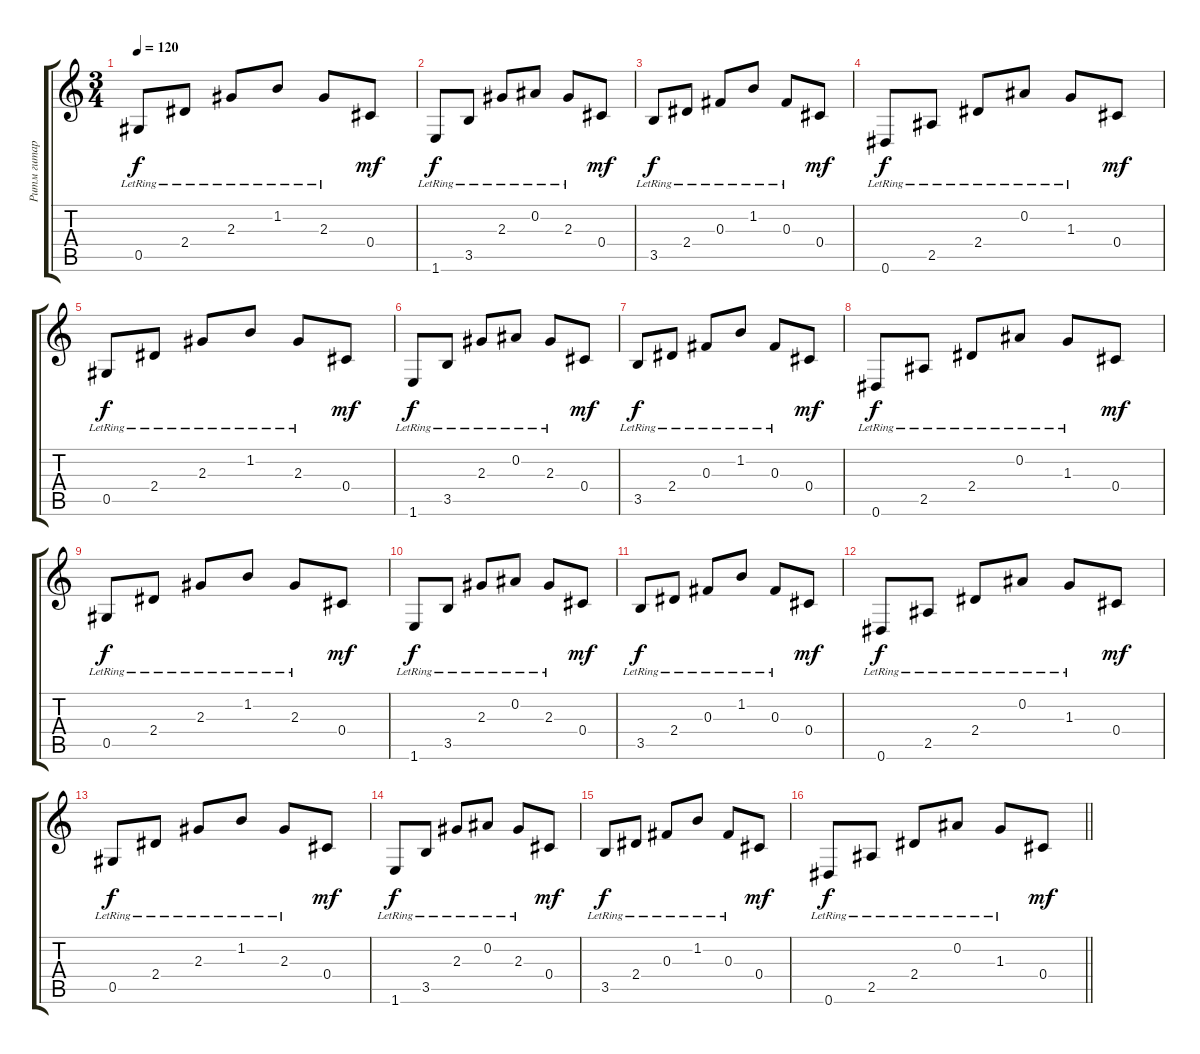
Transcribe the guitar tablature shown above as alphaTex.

\track ("Ритм гитара 1" "Ритм гитар") {instrument electricguitarclean}
\staff {score tabs}
\tuning (Eb4 Bb3 Gb3 Db3 Ab2 Eb2) {hide}
\ts (3 4)
\tempo 120
\clef g2
\ks c
0.5{lr}.8{dy f volume 14 instrument electricguitarclean} 2.4{lr}.8 2.3{lr}.8 1.2{lr}.8 2.3{lr}.8 0.4.8{dy mf} |
1.6{lr}.8{dy f} 3.5{lr}.8 2.3{lr}.8 0.2{lr}.8 2.3{lr}.8 0.4.8{dy mf} |
3.5{lr}.8{dy f} 2.4{lr}.8 0.3{lr}.8 1.2{lr}.8 0.3{lr}.8 0.4.8{dy mf} |
0.6{lr}.8{dy f} 2.5{lr}.8 2.4{lr}.8 0.2{lr}.8 1.3{lr}.8 0.4.8{dy mf} |
0.5{lr}.8{dy f} 2.4{lr}.8 2.3{lr}.8 1.2{lr}.8 2.3{lr}.8 0.4.8{dy mf} |
1.6{lr}.8{dy f} 3.5{lr}.8 2.3{lr}.8 0.2{lr}.8 2.3{lr}.8 0.4.8{dy mf} |
3.5{lr}.8{dy f} 2.4{lr}.8 0.3{lr}.8 1.2{lr}.8 0.3{lr}.8 0.4.8{dy mf} |
0.6{lr}.8{dy f} 2.5{lr}.8 2.4{lr}.8 0.2{lr}.8 1.3{lr}.8 0.4.8{dy mf} |
0.5{lr}.8{dy f} 2.4{lr}.8 2.3{lr}.8 1.2{lr}.8 2.3{lr}.8 0.4.8{dy mf} |
1.6{lr}.8{dy f} 3.5{lr}.8 2.3{lr}.8 0.2{lr}.8 2.3{lr}.8 0.4.8{dy mf} |
3.5{lr}.8{dy f} 2.4{lr}.8 0.3{lr}.8 1.2{lr}.8 0.3{lr}.8 0.4.8{dy mf} |
0.6{lr}.8{dy f} 2.5{lr}.8 2.4{lr}.8 0.2{lr}.8 1.3{lr}.8 0.4.8{dy mf} |
0.5{lr}.8{dy f} 2.4{lr}.8 2.3{lr}.8 1.2{lr}.8 2.3{lr}.8 0.4.8{dy mf} |
1.6{lr}.8{dy f} 3.5{lr}.8 2.3{lr}.8 0.2{lr}.8 2.3{lr}.8 0.4.8{dy mf} |
3.5{lr}.8{dy f} 2.4{lr}.8 0.3{lr}.8 1.2{lr}.8 0.3{lr}.8 0.4.8{dy mf} |
\barLineRight lightlight
0.6{lr}.8{dy f} 2.5{lr}.8 2.4{lr}.8 0.2{lr}.8 1.3{lr}.8 0.4.8{dy mf}
